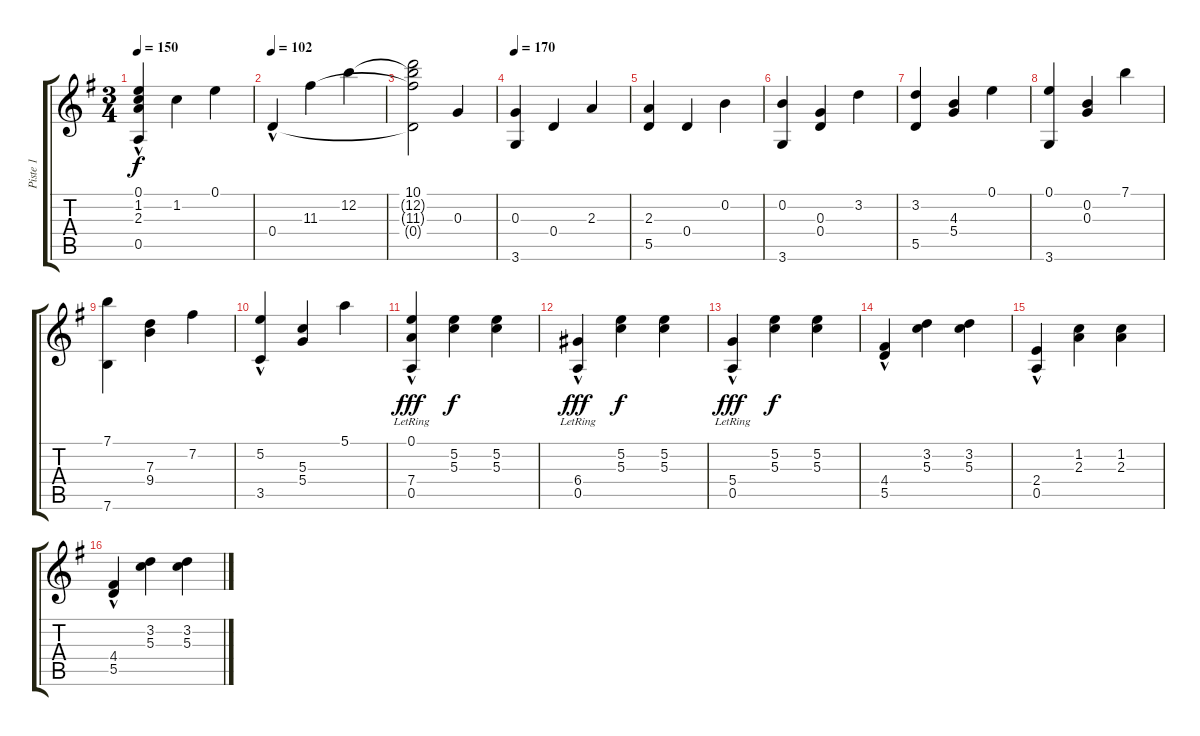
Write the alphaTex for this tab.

\track ("Piste 1" "Piste 1") {instrument acousticguitarnylon}
\staff {score tabs}
\tuning (E4 B3 G3 D3 A2 E2) {hide}
\ts (3 4)
\tempo 150
\clef g2
\ks g
(0.1 1.2 2.3 0.5{hac}).4{dy f} 1.2.4 0.1.4 |
\tempo 102
0.4{hac}.4 11.3.4 12.2.4 |
(10.1 12.2{t} 11.3{t} 0.4{t}).2 0.3.4 |
\tempo 170
(0.3 3.6).4 0.4.4 2.3.4 |
(2.3 5.5).4 0.4.4 0.2.4 |
(0.2 3.6).4 (0.3 0.4).4 3.2.4 |
(3.2 5.5).4 (4.3 5.4).4 0.1.4 |
(0.1 3.6).4 (0.2 0.3).4 7.1.4 |
(7.1 7.6).4 (7.3 9.4).4 7.2.4 |
(5.2 3.5{hac}).4 (5.3 5.4).4 5.1.4 |
(0.1 7.4{hac lr} 0.5{hac}).4{dy fff} (5.2 5.3).4{dy f} (5.2 5.3).4 |
(6.4{hac lr} 0.5{hac}).4{dy fff} (5.2 5.3).4{dy f} (5.2 5.3).4 |
(5.4{hac lr} 0.5{hac}).4{dy fff} (5.2 5.3).4{dy f} (5.2 5.3).4 |
(4.4{hac} 5.5{hac}).4 (3.2 5.3).4 (3.2 5.3).4 |
(2.4{hac} 0.5{hac}).4 (1.2 2.3).4 (1.2 2.3).4 |
(4.4{hac} 5.5{hac}).4 (3.2 5.3).4 (3.2 5.3).4
